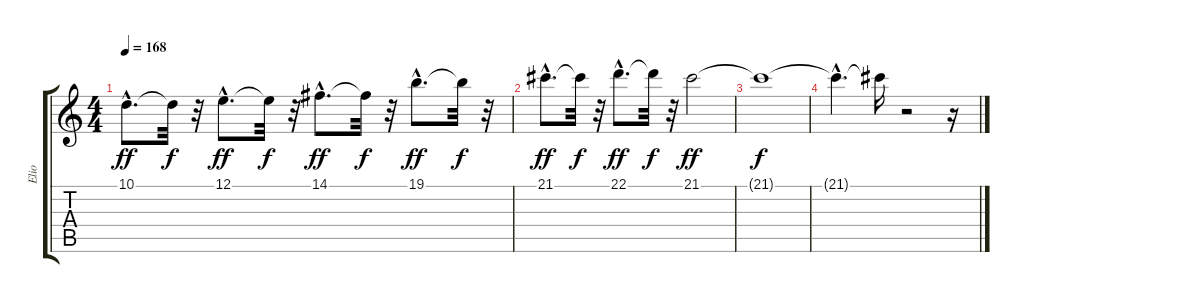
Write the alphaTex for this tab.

\track ("Elio" "Elio") {instrument flute}
\staff {score tabs}
\tuning (E4 B3 G3 D3 A2 E2) {hide}
\ts (4 4)
\tempo 168
\clef g2
\ks c
10.1{hac}.8{d dy ff} 10.1{t}.32{dy f} r.32 12.1{hac}.8{d dy ff} 12.1{t}.32{dy f} r.32 14.1{hac}.8{d dy ff} 14.1{t}.32{dy f} r.32 19.1{hac}.8{d dy ff} 19.1{t}.32{dy f} r.32 |
21.1{hac}.8{d dy ff} 21.1{t}.32{dy f} r.32 22.1{hac}.8{d dy ff} 22.1{t}.32{dy f} r.32 21.1.2{dy ff} |
21.1{t}.1{dy f} |
21.1{hac t}.4{d} 21.1{t}.16 r.2 r.16
